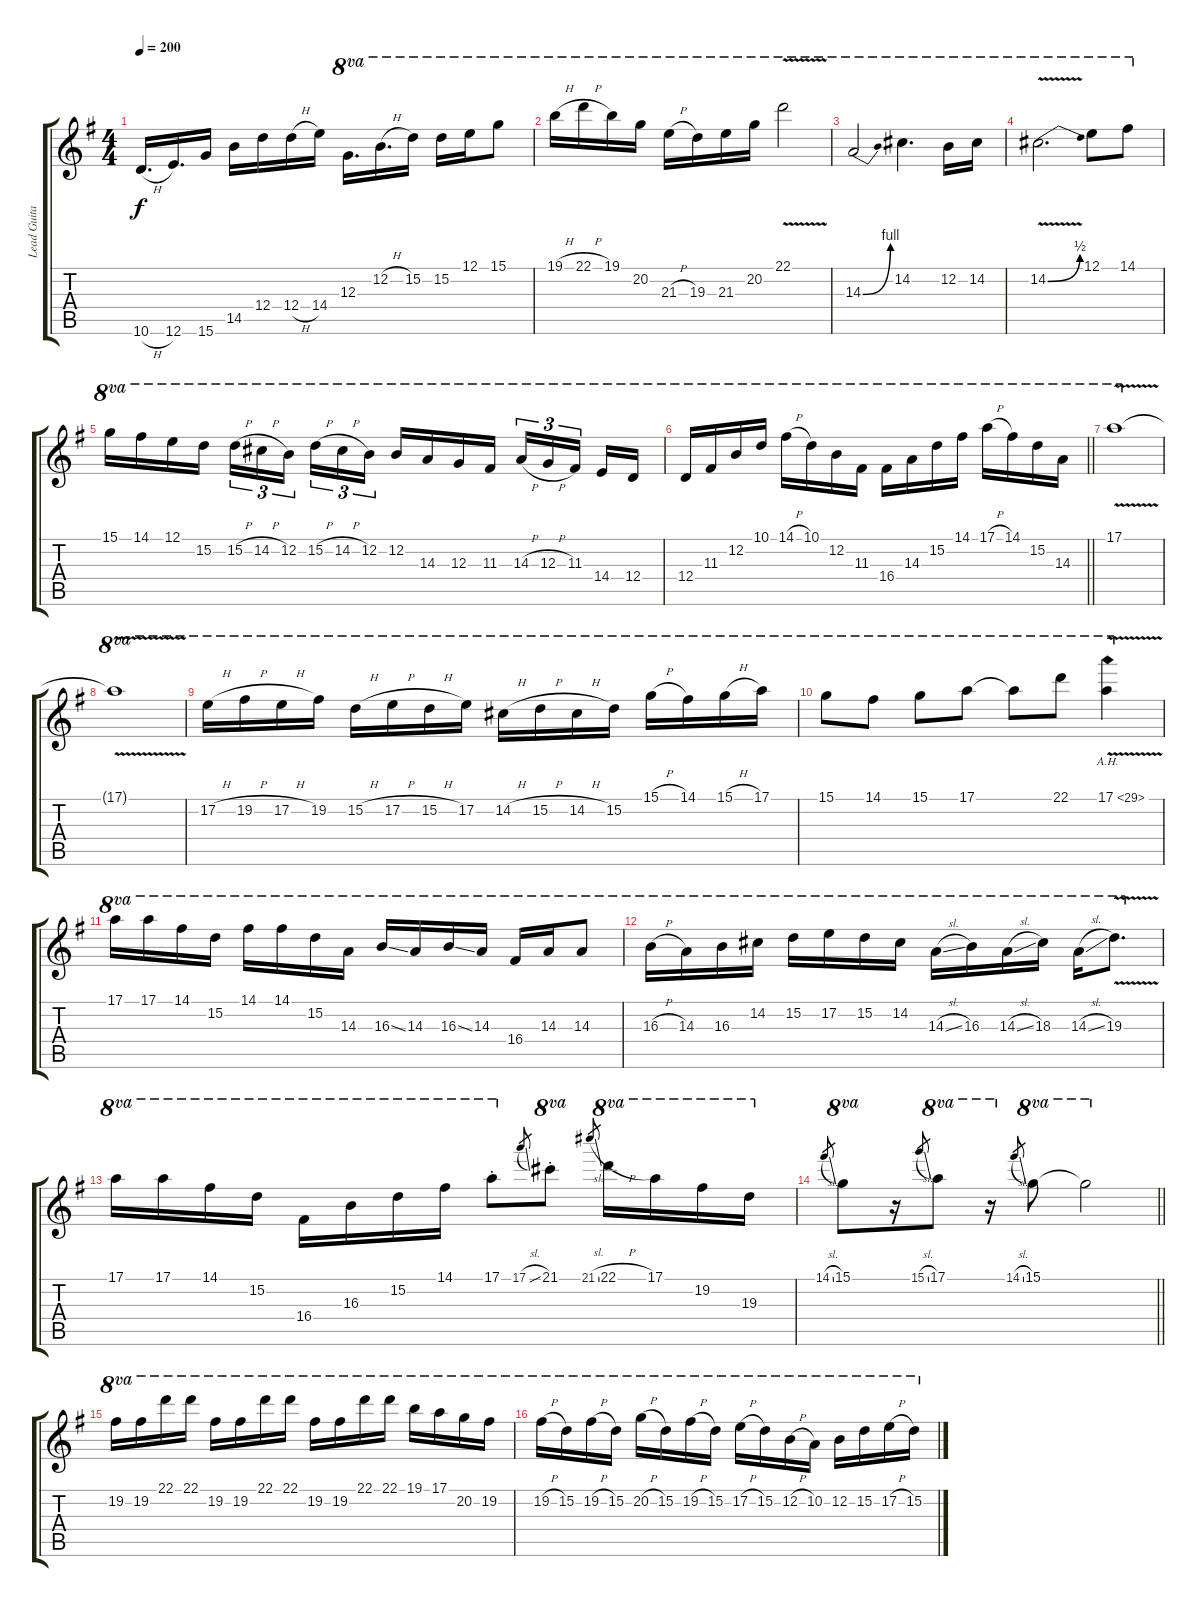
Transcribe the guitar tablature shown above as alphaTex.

\track ("Lead Guitar A" "Lead Guita") {instrument overdrivenguitar}
\staff {score tabs}
\tuning (E4 B3 G3 D3 A2 E2) {hide}
\ts (4 4)
\tempo 200
\clef g2
\ks g
10.6{h}.16{d dy f} 12.6.16{d} 15.6.16 14.5.16 12.4.16 12.4{h}.16 14.4.16 12.3.16{d ot 8va} 12.2{h}.16{d ot 8va} 15.2.16{ot 8va} 15.2.16{ot 8va} 12.1.16{ot 8va} 15.1.8{ot 8va} |
19.1{h}.16{ot 8va} 22.1{h}.16{ot 8va} 19.1.16{ot 8va} 20.2.16{ot 8va} 21.3{h}.16{ot 8va} 19.3.16{ot 8va} 21.3.16{ot 8va} 20.2.16{ot 8va} 22.1{v}.2{ot 8va} |
14.3{be (bend 0 0 60 4)}.2{ot 8va} 14.2.4{d ot 8va} 12.2.16{ot 8va} 14.2.16{ot 8va} |
14.2{be (bend 0 0 60 2) v}.2{d ot 8va} 12.1.8{ot 8va} 14.1.8{ot 8va} |
15.1.16{ot 8va} 14.1.16{ot 8va} 12.1.16{ot 8va} 15.2.16{ot 8va} 15.2{h}.16{tu (3 2) ot 8va} 14.2{h}.16{tu (3 2) ot 8va} 12.2.16{tu (3 2) ot 8va beam splitsecondary} 15.2{h}.16{tu (3 2) ot 8va} 14.2{h}.16{tu (3 2) ot 8va} 12.2.16{tu (3 2) ot 8va} 12.2.16{ot 8va} 14.3.16{ot 8va} 12.3.16{ot 8va} 11.3.16{ot 8va} 14.3{h}.16{tu (3 2) ot 8va} 12.3{h}.16{tu (3 2) ot 8va} 11.3.16{tu (3 2) ot 8va beam splitsecondary} 14.4.16{ot 8va} 12.4.16{ot 8va} |
\barLineRight lightlight
12.4.16{ot 8va} 11.3.16{ot 8va} 12.2.16{ot 8va} 10.1.16{ot 8va} 14.1{h}.16{ot 8va} 10.1.16{ot 8va} 12.2.16{ot 8va} 11.3.16{ot 8va} 16.4.16{ot 8va} 14.3.16{ot 8va} 15.2.16{ot 8va} 14.1.16{ot 8va} 17.1{h}.16{ot 8va} 14.1.16{ot 8va} 15.2.16{ot 8va} 14.3.16{ot 8va} |
\section ("" "")
17.1{v}.1{ot 8va volume 0} |
17.1{t}.1{ot 8va} |
17.2{h}.16{ot 8va volume 14} 19.2{h}.16{ot 8va} 17.2{h}.16{ot 8va} 19.2.16{ot 8va} 15.2{h}.16{ot 8va} 17.2{h}.16{ot 8va} 15.2{h}.16{ot 8va} 17.2.16{ot 8va} 14.2{h}.16{ot 8va} 15.2{h}.16{ot 8va} 14.2{h}.16{ot 8va} 15.2.16{ot 8va} 15.1{h}.16{ot 8va} 14.1.16{ot 8va} 15.1{h}.16{ot 8va} 17.1.16{ot 8va} |
15.1.8{ot 8va} 14.1.8{ot 8va} 15.1.8{ot 8va} 17.1.8{ot 8va} 17.1{t}.8{ot 8va} 22.1.8{ot 8va} 17.1{ah 12 v}.4{ot 8va} |
17.1.16{ot 8va} 17.1.16{ot 8va} 14.1.16{ot 8va} 15.2.16{ot 8va} 14.1.16{ot 8va} 14.1.16{ot 8va} 15.2.16{ot 8va} 14.3.16{ot 8va} 16.3{ss}.16{ot 8va} 14.3.16{ot 8va} 16.3{ss}.16{ot 8va} 14.3.16{ot 8va} 16.4.16{ot 8va} 14.3.16{ot 8va} 14.3.8{ot 8va} |
16.3{h}.16{ot 8va} 14.3.16{ot 8va} 16.3.16{ot 8va} 14.2.16{ot 8va} 15.2.16{ot 8va} 17.2.16{ot 8va} 15.2.16{ot 8va} 14.2.16{ot 8va} 14.3{sl}.16{ot 8va} 16.3.16{ot 8va} 14.3{sl}.16{ot 8va} 18.3.16{ot 8va} 14.3{sl}.16{ot 8va} 19.3{v}.8{d ot 8va} |
17.1.16{ot 8va} 17.1.16{ot 8va} 14.1.16{ot 8va} 15.2.16{ot 8va} 16.4.16{ot 8va} 16.3.16{ot 8va} 15.2.16{ot 8va} 14.1.16{ot 8va} 17.1{st}.8{ot 8va} 17.1{sl}.8{gr} 21.1{st}.8{ot 8va} 21.1{sl}.8{gr} 22.1{h}.16{ot 8va} 17.1.16{ot 8va} 19.2.16{ot 8va} 19.3.16{ot 8va} |
\barLineRight lightlight
14.1{sl}.8{gr} 15.1.8{ot 8va} r.16 15.1{sl}.8{gr} 17.1.8{ot 8va} r.16{ot 8va} 14.1{sl}.8{gr} 15.1.8{ot 8va} 15.1{t}.2{ot 8va} |
\section ("" "")
19.2.16{ot 8va} 19.2.16{ot 8va} 22.1.16{ot 8va} 22.1.16{ot 8va} 19.2.16{ot 8va} 19.2.16{ot 8va} 22.1.16{ot 8va} 22.1.16{ot 8va} 19.2.16{ot 8va} 19.2.16{ot 8va} 22.1.16{ot 8va} 22.1.16{ot 8va} 19.1.16{ot 8va} 17.1.16{ot 8va} 20.2.16{ot 8va} 19.2.16{ot 8va} |
19.2{h}.16{ot 8va} 15.2.16{ot 8va} 19.2{h}.16{ot 8va} 15.2.16{ot 8va} 20.2{h}.16{ot 8va} 15.2.16{ot 8va} 19.2{h}.16{ot 8va} 15.2.16{ot 8va} 17.2{h}.16{ot 8va} 15.2.16{ot 8va} 12.2{h}.16{ot 8va} 10.2.16{ot 8va} 12.2.16{ot 8va} 15.2.16{ot 8va} 17.2{h}.16{ot 8va} 15.2.16{ot 8va}
